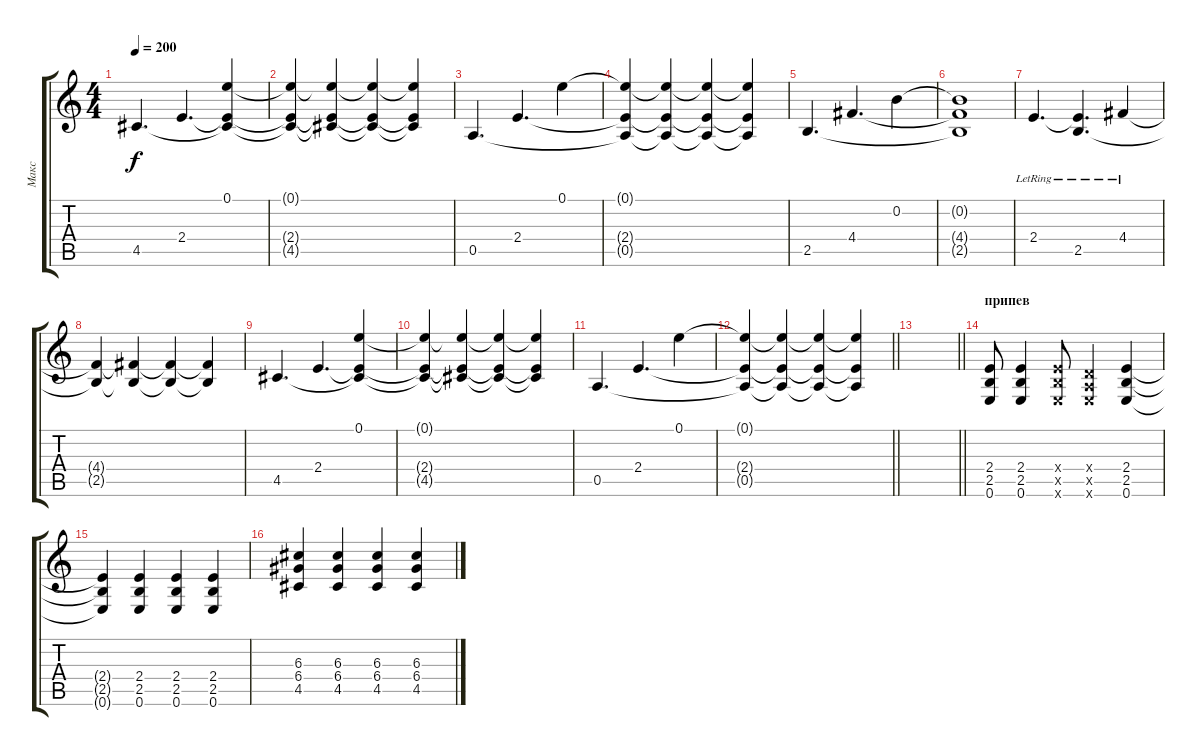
\track ("Макс" "Макс") {instrument electricguitarmuted}
\staff {score tabs}
\tuning (E4 B3 G3 D3 A2 E2) {hide}
\ts (4 4)
\tempo 200
\clef g2
\ks c
4.5.4{d dy f} 2.4.4{d} (0.1 2.4{t} 4.5{t}).4 |
(0.1{t} 2.4{t} 4.5{t}).4 (0.1{t} 2.4{t} 4.5{t}).4 (0.1{t} 2.4{t} 4.5{t}).4 (0.1{t} 2.4{t} 4.5{t}).4 |
0.5.4{d} 2.4.4{d} 0.1.4 |
(0.1{t} 2.4{t} 0.5{t}).4 (0.1{t} 2.4{t} 0.5{t}).4 (0.1{t} 2.4{t} 0.5{t}).4 (0.1{t} 2.4{t} 0.5{t}).4 |
2.5.4{d} 4.4.4{d} 0.2.4 |
(0.2{t} 4.4{t} 2.5{t}).1 |
2.4{lr}.4{d} (2.4{t} 2.5{lr}).4{d} 4.4{lr}.4 |
(4.4{t} 2.5{t}).4 (4.4{t} 2.5{t}).4 (4.4{t} 2.5{t}).4 (4.4{t} 2.5{t}).4 |
4.5.4{d} 2.4.4{d} (0.1 2.4{t} 4.5{t}).4 |
(0.1{t} 2.4{t} 4.5{t}).4 (0.1{t} 2.4{t} 4.5{t}).4 (0.1{t} 2.4{t} 4.5{t}).4 (0.1{t} 2.4{t} 4.5{t}).4 |
0.5.4{d} 2.4.4{d} 0.1.4 |
\barLineRight lightlight
(0.1{t} 2.4{t} 0.5{t}).4 (0.1{t} 2.4{t} 0.5{t}).4 (0.1{t} 2.4{t} 0.5{t}).4 (0.1{t} 2.4{t} 0.5{t}).4 |
\barLineRight lightlight
|
\section ("" "припев")
(2.4 2.5 0.6).8{volume 12 instrument distortionguitar} (2.4 2.5 0.6).4 (2.4{x} 2.5{x} 0.6{x}).8 (0.4{x} 0.5{x} 0.6{x}).4 (2.4 2.5 0.6).4 |
(2.4{t} 2.5{t} 0.6{t}).4 (2.4 2.5 0.6).4 (2.4 2.5 0.6).4 (2.4 2.5 0.6).4 |
(6.3 6.4 4.5).4 (6.3 6.4 4.5).4 (6.3 6.4 4.5).4 (6.3 6.4 4.5).4
